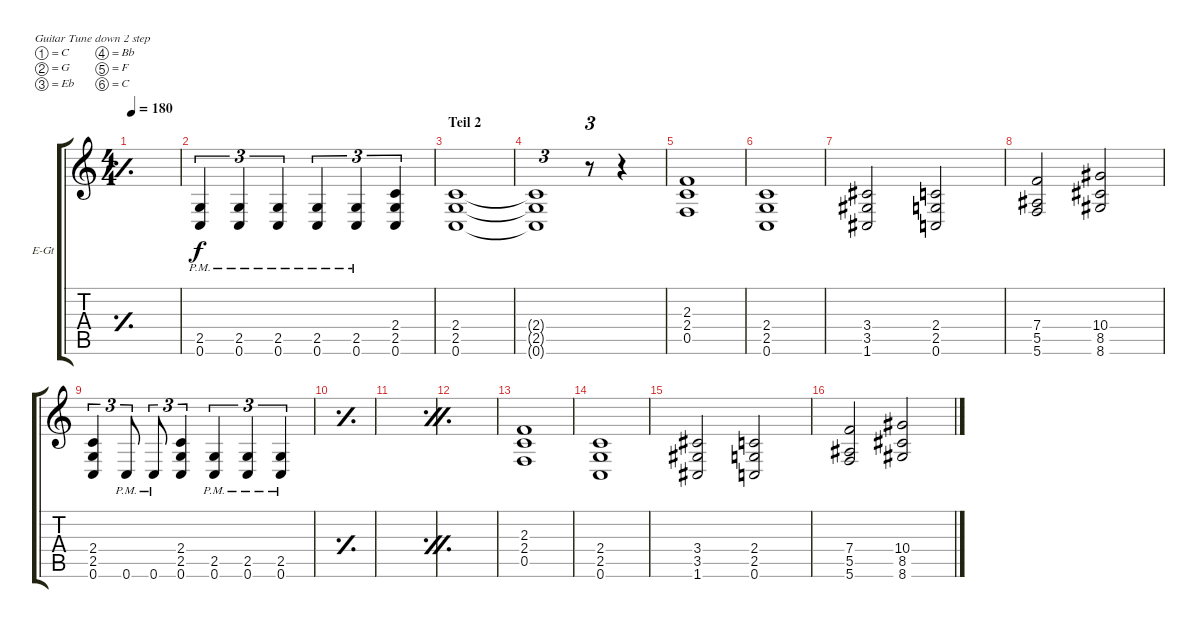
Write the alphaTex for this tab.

\defaultSystemsLayout 4
\bracketExtendMode groupsimilarinstruments
\multiBarRest
\firstSystemTrackNameOrientation horizontal
\otherSystemsTrackNameOrientation horizontal
\track ("Electric Guitar" "E-Gt") {instrument distortionguitar}
\staff {score tabs}
\tuning (C4 G3 Eb3 Bb2 F2 C2)
\ts (4 4)
\tempo 180
\clef g2
\simile simple
\ks c
|
(0.6{pm} 2.5{pm}).4{tu (3 2)} (0.6{pm} 2.5{pm}).4{tu (3 2)} (0.6{pm} 2.5{pm}).4{tu (3 2)} (0.6{pm} 2.5{pm}).4{tu (3 2)} (0.6{pm} 2.5{pm}).4{tu (3 2)} (0.6 2.5 2.4).4{tu (3 2)} |
\section ("" "Teil 2")
(0.6 2.5 2.4).1 |
(0.6{t} 2.5{t} 2.4{t}).1{tu (3 2)} r.8{tu (3 2)} r.4 |
(0.5 2.4 2.3).1 |
(0.6 2.5 2.4).1 |
(1.6 3.5 3.4).2 (0.6 2.5 2.4).2 |
(5.5 5.6 7.4).2 (8.5 10.4 8.6).2 |
(0.6 2.5 2.4).4{tu (3 2)} 0.6{pm}.8{tu (3 2)} 0.6{pm}.8{tu (3 2)} (0.6 2.5 2.4).4{tu (3 2)} (0.6{pm} 2.5{pm}).4{tu (3 2)} (0.6{pm} 2.5{pm}).4{tu (3 2)} (0.6{pm} 2.5{pm}).4{tu (3 2)} |
\simile simple
|
\simile firstofdouble
|
\simile secondofdouble
|
\simile none
(0.5 2.4 2.3).1 |
(0.6 2.5 2.4).1 |
(1.6 3.5 3.4).2 (0.6 2.5 2.4).2 |
(5.5 5.6 7.4).2 (8.5 10.4 8.6).2
